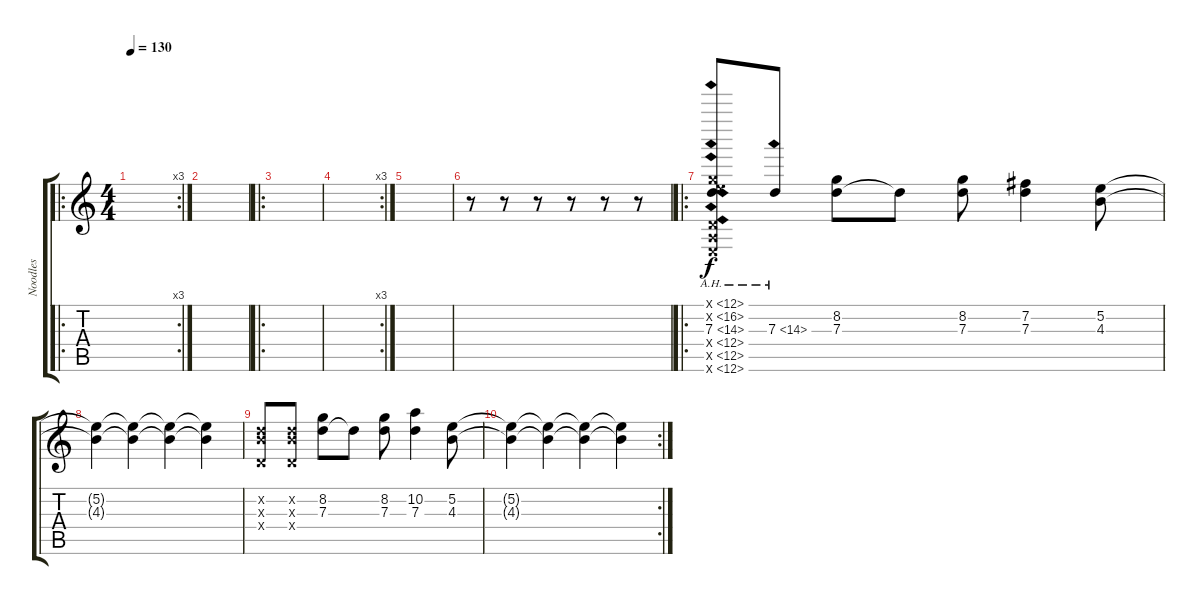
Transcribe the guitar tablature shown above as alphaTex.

\track ("Noodles" "Noodles") {instrument overdrivenguitar}
\staff {score tabs}
\tuning (E4 B3 G3 D3 A2 E2) {hide}
\ro
\rc 3
\ts (4 4)
\tempo 130
\clef g2
\ks c
|
|
\ro
|
\rc 3
|
|
r.8 r.8 r.8 r.8 r.8 r.8 |
\ro
(0.1{ah 12 x} 8.2{ah 8 x} 7.3{ah 7} 0.4{ah 12 x} 0.5{ah 12 x} 0.6{ah 12 x}).8{volume 14} 7.3{ah 7}.8 (8.2 7.3).8 7.3{t}.8 (8.2 7.3).8 (7.2 7.3).4 (5.2 4.3).8 |
(5.2{t} 4.3{t}).4{volume 14} (5.2{t} 4.3{t}).4{volume 14} (5.2{t} 4.3{t}).4{volume 13} (5.2{t} 4.3{t}).4{volume 12} |
(0.2{x} 7.3{x} 0.4{x}).8 (0.2{x} 7.3{x} 0.4{x}).8 (8.2 7.3).8{volume 14} 7.3{t}.8 (8.2 7.3).8 (10.2 7.3).4 (5.2 4.3).8 |
\rc 2
(5.2{t} 4.3{t}).4{volume 14} (5.2{t} 4.3{t}).4{volume 14} (5.2{t} 4.3{t}).4{volume 13} (5.2{t} 4.3{t}).4{volume 12}
